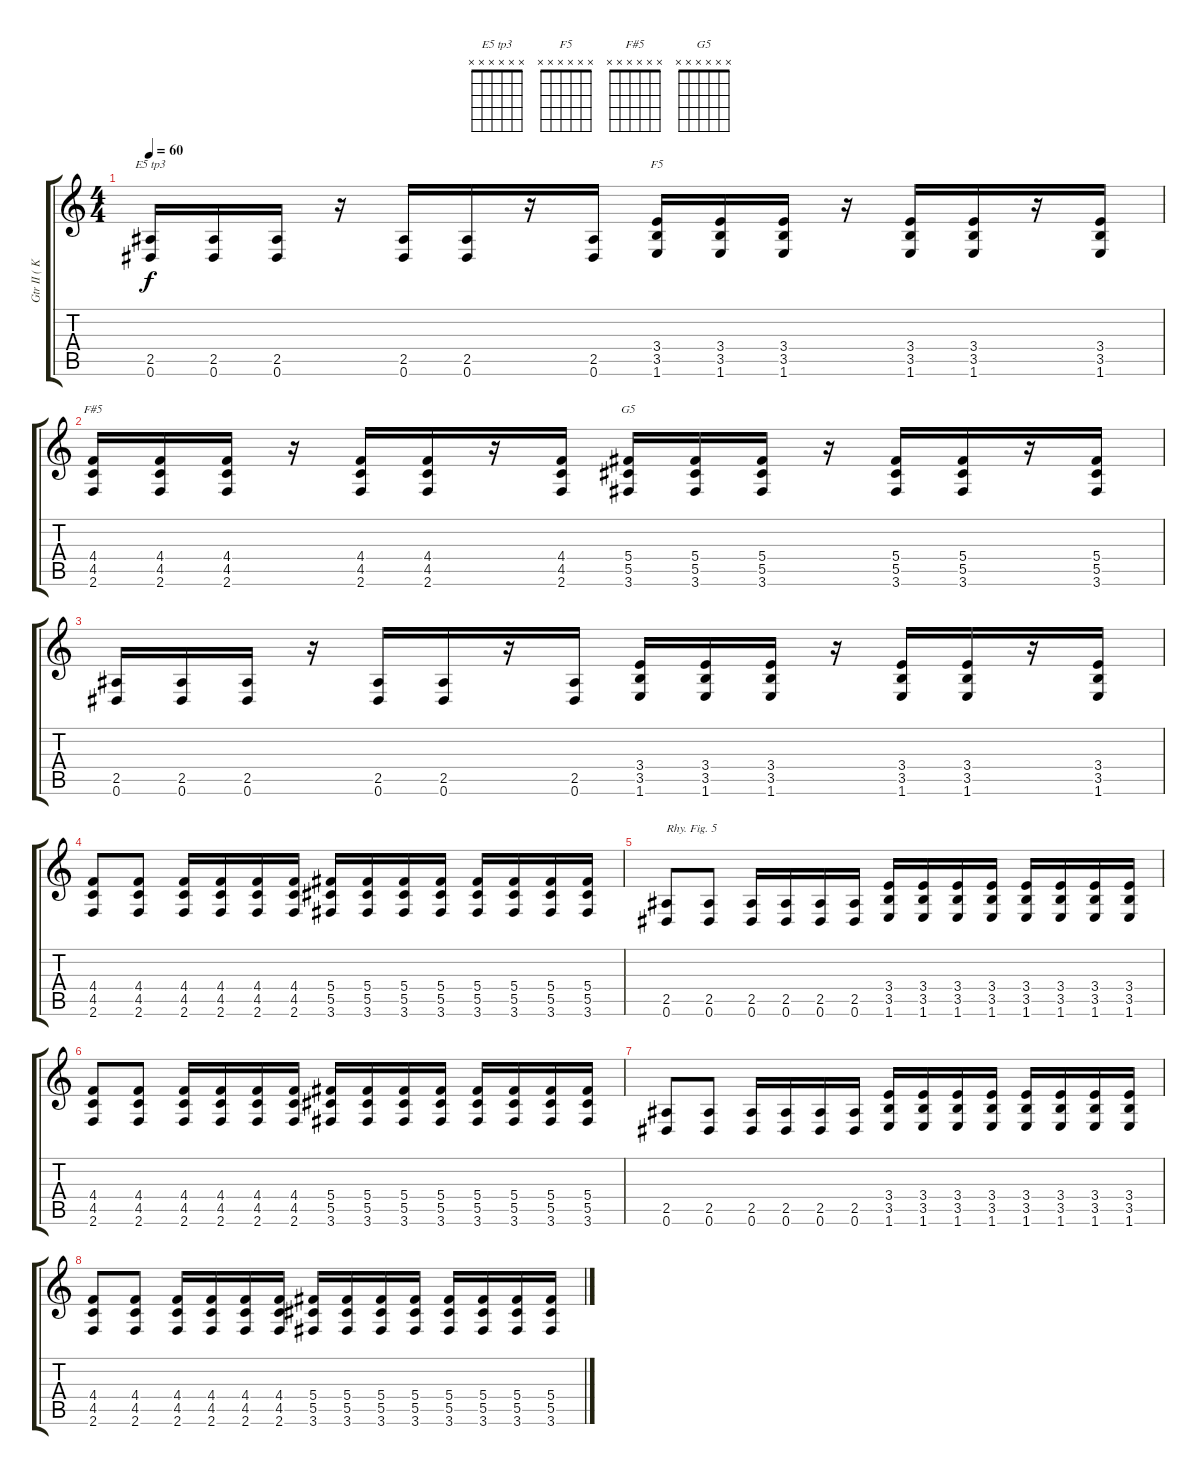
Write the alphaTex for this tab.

\track ("Gtr II ( Kirk )" "Gtr II ( K") {instrument distortionguitar}
\staff {score tabs}
\tuning (Eb4 Bb3 Gb3 Db3 Ab2 Eb2) {hide}
\chord ("E5 tp3" x x x x x x) {firstfret 0}
\chord ("F5" x x x x x x) {firstfret 0}
\chord ("F#5" x x x x x x) {firstfret 0}
\chord ("G5" x x x x x x) {firstfret 0}
\ts (4 4)
\tempo 60
\clef g2
\ks c
(2.5 0.6).16{ch "E5 tp3" dy f} (2.5 0.6).16 (2.5 0.6).16 r.16 (2.5 0.6).16 (2.5 0.6).16 r.16 (2.5 0.6).16 (3.4 3.5 1.6).16{ch "F5"} (3.4 3.5 1.6).16 (3.4 3.5 1.6).16 r.16 (3.4 3.5 1.6).16 (3.4 3.5 1.6).16 r.16 (3.4 3.5 1.6).16 |
(4.4 4.5 2.6).16{ch "F#5"} (4.4 4.5 2.6).16 (4.4 4.5 2.6).16 r.16 (4.4 4.5 2.6).16 (4.4 4.5 2.6).16 r.16 (4.4 4.5 2.6).16 (5.4 5.5 3.6).16{ch "G5"} (5.4 5.5 3.6).16 (5.4 5.5 3.6).16 r.16 (5.4 5.5 3.6).16 (5.4 5.5 3.6).16 r.16 (5.4 5.5 3.6).16 |
(2.5 0.6).16 (2.5 0.6).16 (2.5 0.6).16 r.16 (2.5 0.6).16 (2.5 0.6).16 r.16 (2.5 0.6).16 (3.4 3.5 1.6).16 (3.4 3.5 1.6).16 (3.4 3.5 1.6).16 r.16 (3.4 3.5 1.6).16 (3.4 3.5 1.6).16 r.16 (3.4 3.5 1.6).16 |
(4.4 4.5 2.6).8 (4.4 4.5 2.6).8 (4.4 4.5 2.6).16 (4.4 4.5 2.6).16 (4.4 4.5 2.6).16 (4.4 4.5 2.6).16 (5.4 5.5 3.6).16 (5.4 5.5 3.6).16 (5.4 5.5 3.6).16 (5.4 5.5 3.6).16 (5.4 5.5 3.6).16 (5.4 5.5 3.6).16 (5.4 5.5 3.6).16 (5.4 5.5 3.6).16 |
(2.5 0.6).8{txt "Rhy. Fig. 5"} (2.5 0.6).8 (2.5 0.6).16 (2.5 0.6).16 (2.5 0.6).16 (2.5 0.6).16 (3.4 3.5 1.6).16 (3.4 3.5 1.6).16 (3.4 3.5 1.6).16 (3.4 3.5 1.6).16 (3.4 3.5 1.6).16 (3.4 3.5 1.6).16 (3.4 3.5 1.6).16 (3.4 3.5 1.6).16 |
(4.4 4.5 2.6).8 (4.4 4.5 2.6).8 (4.4 4.5 2.6).16 (4.4 4.5 2.6).16 (4.4 4.5 2.6).16 (4.4 4.5 2.6).16 (5.4 5.5 3.6).16 (5.4 5.5 3.6).16 (5.4 5.5 3.6).16 (5.4 5.5 3.6).16 (5.4 5.5 3.6).16 (5.4 5.5 3.6).16 (5.4 5.5 3.6).16 (5.4 5.5 3.6).16 |
(2.5 0.6).8 (2.5 0.6).8 (2.5 0.6).16 (2.5 0.6).16 (2.5 0.6).16 (2.5 0.6).16 (3.4 3.5 1.6).16 (3.4 3.5 1.6).16 (3.4 3.5 1.6).16 (3.4 3.5 1.6).16 (3.4 3.5 1.6).16 (3.4 3.5 1.6).16 (3.4 3.5 1.6).16 (3.4 3.5 1.6).16 |
(4.4 4.5 2.6).8 (4.4 4.5 2.6).8 (4.4 4.5 2.6).16 (4.4 4.5 2.6).16 (4.4 4.5 2.6).16 (4.4 4.5 2.6).16 (5.4 5.5 3.6).16 (5.4 5.5 3.6).16 (5.4 5.5 3.6).16 (5.4 5.5 3.6).16 (5.4 5.5 3.6).16 (5.4 5.5 3.6).16 (5.4 5.5 3.6).16 (5.4 5.5 3.6).16
